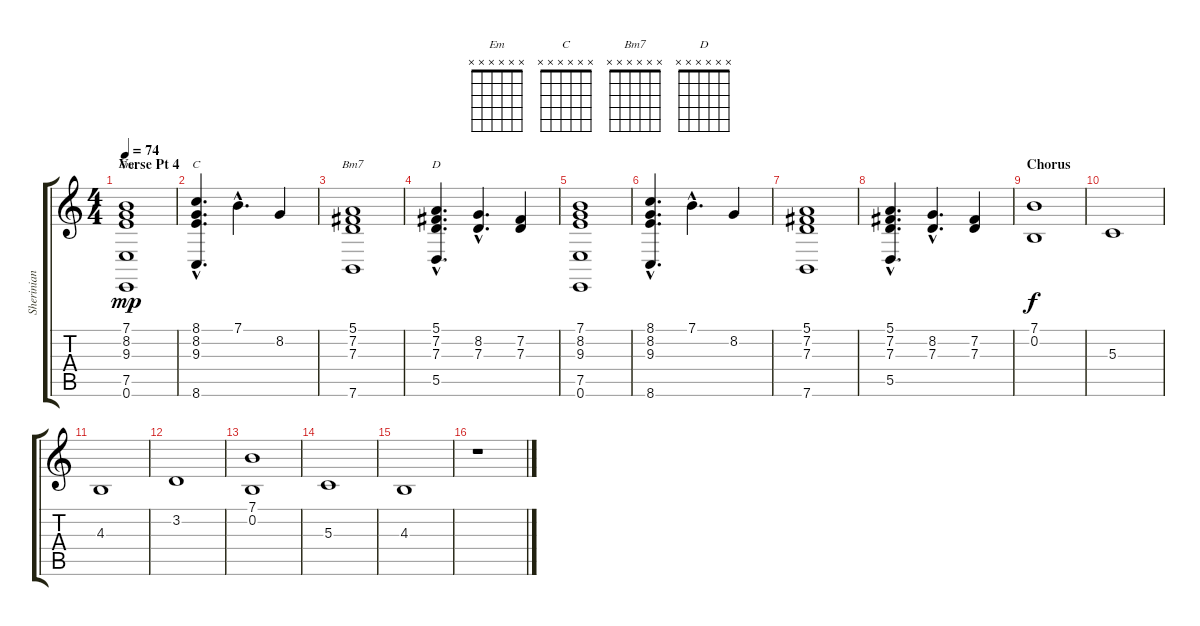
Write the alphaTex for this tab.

\track ("Sherinian - Strings" "Sherinian ") {instrument stringensemble1}
\staff {score tabs}
\tuning (E4 B3 G3 D3 A2 E2) {hide}
\chord ("Em" x x x x x x) {firstfret 0}
\chord ("C" x x x x x x) {firstfret 0}
\chord ("Bm7" x x x x x x) {firstfret 0}
\chord ("D" x x x x x x) {firstfret 0}
\ts (4 4)
\section ("" "Verse Pt 4")
\tempo 74
\clef g2
\ks c
(7.1 8.2 9.3 7.5 0.6).1{ch "Em" dy mp} |
(8.1{hac} 8.2{hac} 9.3{hac} 8.6{hac}).4{d ch "C"} 7.1{hac}.4{d} 8.2.4 |
(5.1 7.2 7.3 7.6).1{ch "Bm7"} |
(5.1{hac} 7.2{hac} 7.3{hac} 5.5{hac}).4{d ch "D"} (8.2{hac} 7.3{hac}).4{d} (7.2 7.3).4 |
(7.1 8.2 9.3 7.5 0.6).1 |
(8.1{hac} 8.2{hac} 9.3{hac} 8.6{hac}).4{d} 7.1{hac}.4{d} 8.2.4 |
(5.1 7.2 7.3 7.6).1 |
(5.1{hac} 7.2{hac} 7.3{hac} 5.5{hac}).4{d} (8.2{hac} 7.3{hac}).4{d} (7.2 7.3).4 |
\section ("" "Chorus")
(7.1 0.2).1{dy f} |
5.3.1 |
4.3.1 |
3.2.1 |
(7.1 0.2).1 |
5.3.1 |
4.3.1 |
r.1
